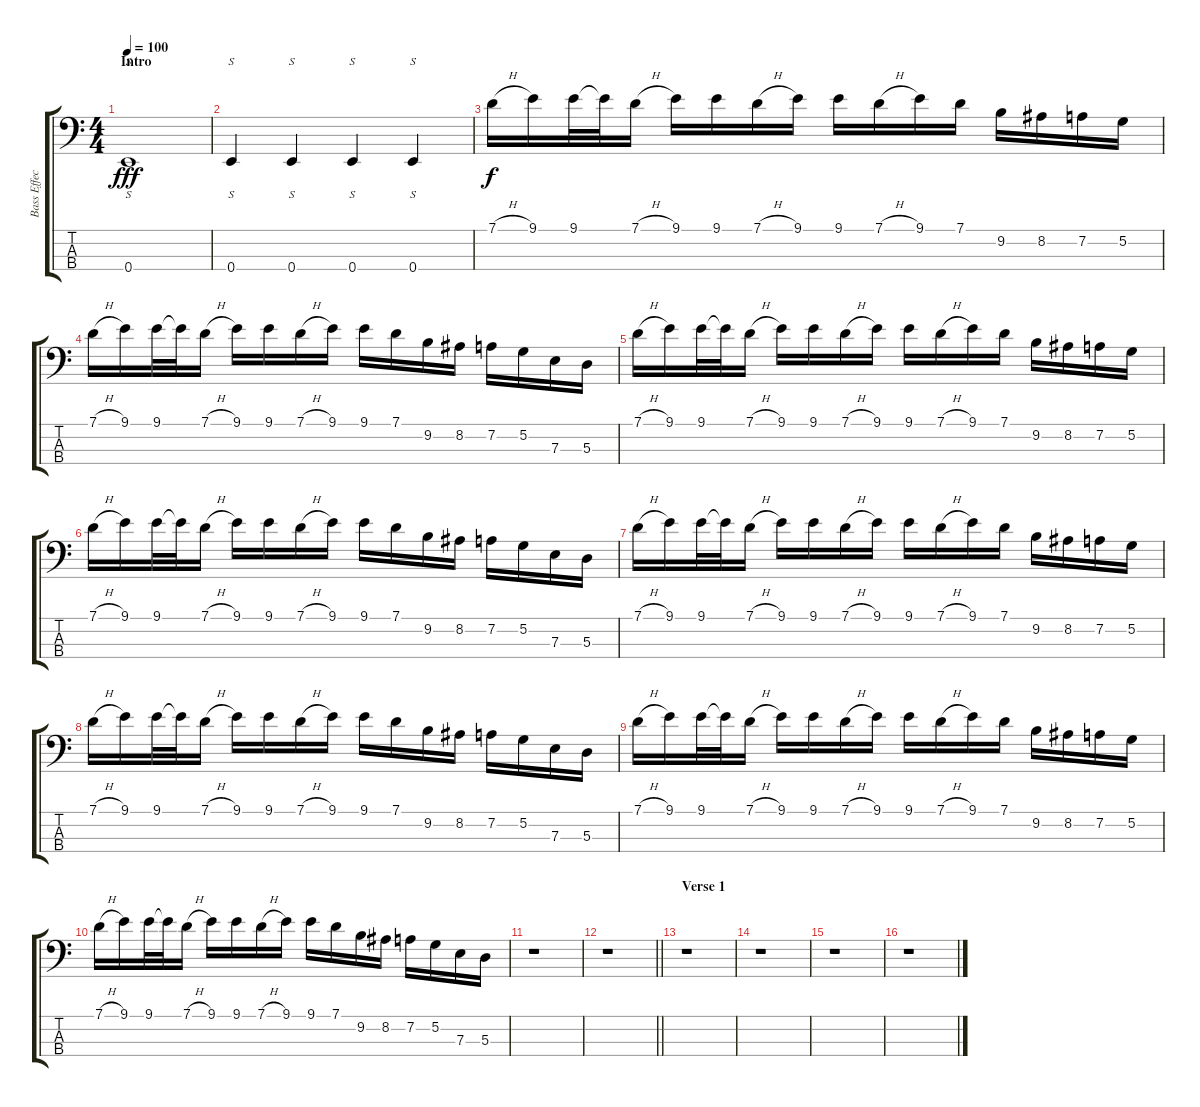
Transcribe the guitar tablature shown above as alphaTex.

\track ("Bass Effect - Flea" "Bass Effec") {instrument overdrivenguitar}
\staff {score tabs}
\tuning (G2 D2 A1 E1) {hide}
\ts (4 4)
\section ("" "Intro")
\tempo 100
\clef f4
\ks c
0.4.1{s dy fff instrument overdrivenguitar} |
0.4.4{s} 0.4.4{s} 0.4.4{s} 0.4.4{s} |
7.1{h}.16{dy f} 9.1.16 9.1.32 9.1{t}.32 7.1{h}.16 9.1.16 9.1.16 7.1{h}.16 9.1.16 9.1.16 7.1{h}.16 9.1.16 7.1.16 9.2.16 8.2.16 7.2.16 5.2.16 |
7.1{h}.16 9.1.16 9.1.32 9.1{t}.32 7.1{h}.16 9.1.16 9.1.16 7.1{h}.16 9.1.16 9.1.16 7.1.16 9.2.16 8.2.16 7.2.16 5.2.16 7.3.16 5.3.16 |
7.1{h}.16 9.1.16 9.1.32 9.1{t}.32 7.1{h}.16 9.1.16 9.1.16 7.1{h}.16 9.1.16 9.1.16 7.1{h}.16 9.1.16 7.1.16 9.2.16 8.2.16 7.2.16 5.2.16 |
7.1{h}.16 9.1.16 9.1.32 9.1{t}.32 7.1{h}.16 9.1.16 9.1.16 7.1{h}.16 9.1.16 9.1.16 7.1.16 9.2.16 8.2.16 7.2.16 5.2.16 7.3.16 5.3.16 |
7.1{h}.16 9.1.16 9.1.32 9.1{t}.32 7.1{h}.16 9.1.16 9.1.16 7.1{h}.16 9.1.16 9.1.16 7.1{h}.16 9.1.16 7.1.16 9.2.16 8.2.16 7.2.16 5.2.16 |
7.1{h}.16 9.1.16 9.1.32 9.1{t}.32 7.1{h}.16 9.1.16 9.1.16 7.1{h}.16 9.1.16 9.1.16 7.1.16 9.2.16 8.2.16 7.2.16 5.2.16 7.3.16 5.3.16 |
7.1{h}.16 9.1.16 9.1.32 9.1{t}.32 7.1{h}.16 9.1.16 9.1.16 7.1{h}.16 9.1.16 9.1.16 7.1{h}.16 9.1.16 7.1.16 9.2.16 8.2.16 7.2.16 5.2.16 |
7.1{h}.16 9.1.16 9.1.32 9.1{t}.32 7.1{h}.16 9.1.16 9.1.16 7.1{h}.16 9.1.16 9.1.16 7.1.16 9.2.16 8.2.16 7.2.16 5.2.16 7.3.16 5.3.16 |
r.1 |
\barLineRight lightlight
r.1 |
\section ("" "Verse 1")
r.1 |
r.1 |
r.1 |
r.1
